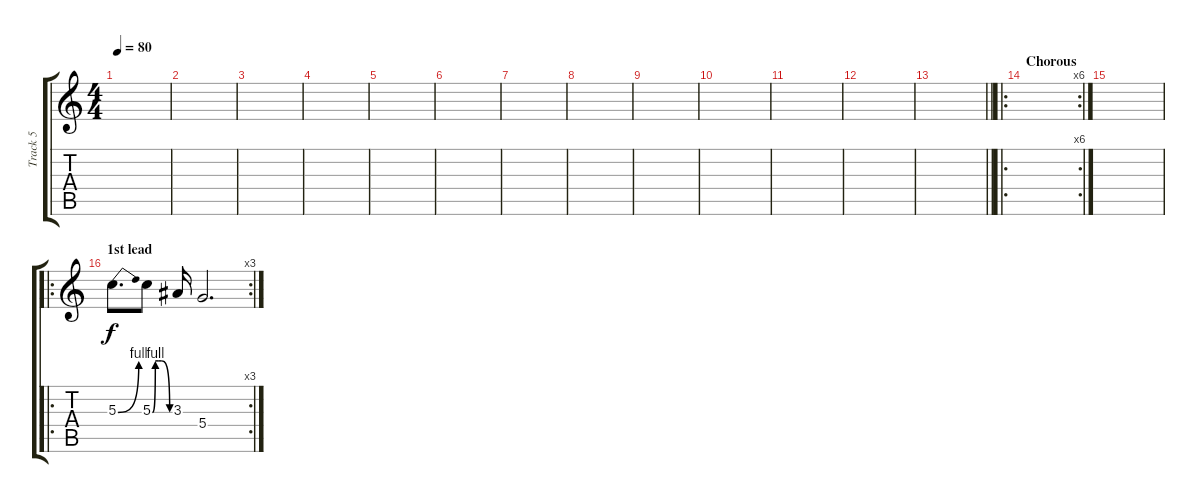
\track ("Track 5" "Track 5") {instrument overdrivenguitar}
\staff {score tabs}
\tuning (E4 B3 G3 D3 A2 E2) {hide}
\ts (4 4)
\tempo 80
\clef g2
\ks c
|
|
|
|
|
|
|
|
|
|
|
|
\barLineRight lightlight
|
\ro
\rc 6
\section ("" "Chorous")
|
|
\ro
\rc 3
\section ("" "1st lead")
5.3{be (bend 0 0 60 4)}.8{d} 5.3{be (custom 0 0 10 4 20 4 30 4 60 0)}.8 3.3.16 5.4.2{d}
